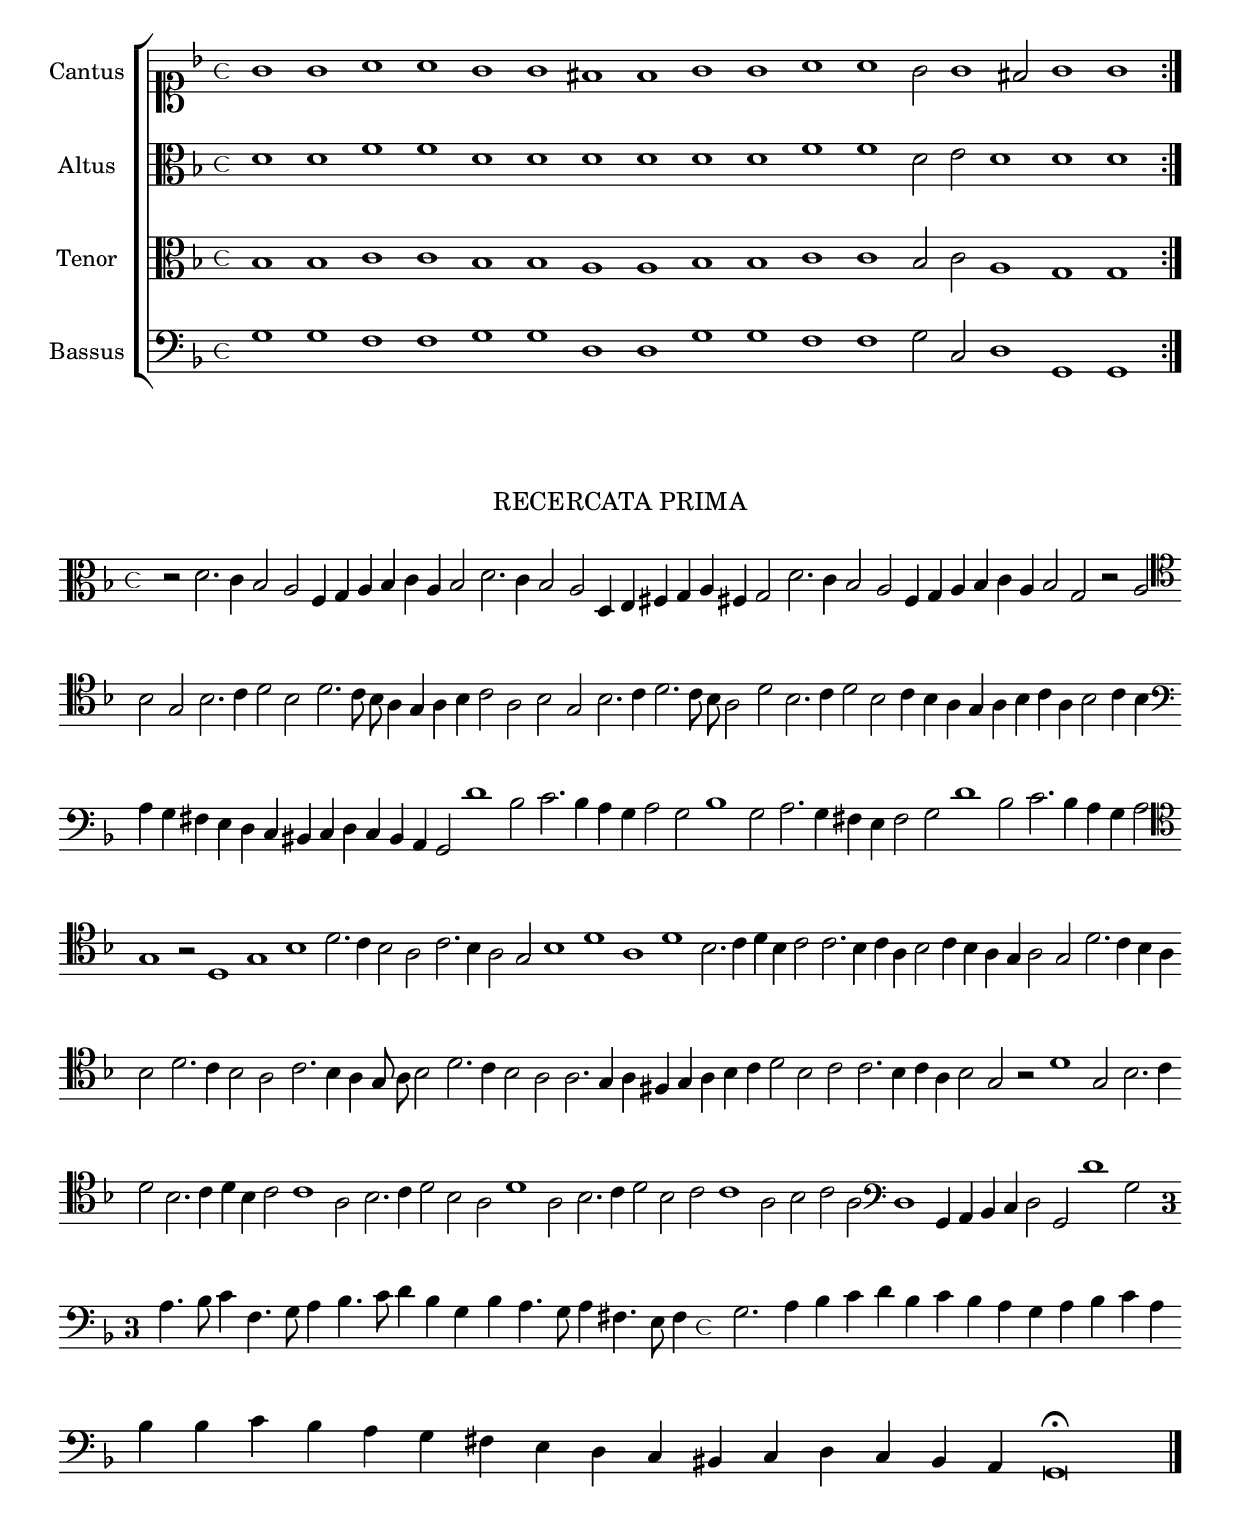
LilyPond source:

\version "2.12.3"

\tocItem "Recercata prima sopra li detti tenori"

\score {
  <<
    \new ChoirStaff \with {
      \override TimeSignature #'style = #'mensural
    }
    <<
      \new Staff = "cantus" <<
        \set Staff.instrumentName = #"Cantus"
        \new Voice = "cantus" {
          \relative c'' {
            #(set-accidental-style 'forget)
            \cadenzaOn
            \time 4/4
            \clef soprano
            \key d \minor
            \repeat volta 2 {g1 g a a g g fis f g g a a g2 g1 fis2 g1 g}
            \cadenzaOff
          }
        }
      >>
      \new Staff = "altus" <<
        \set Staff.instrumentName = #"Altus"
        \new Voice = "altus" {
          \relative c' {
            #(set-accidental-style 'forget)
            \cadenzaOn
            \time 4/4
            \clef alto
            \key d \minor
            \repeat volta 2 {d1 d f f d d d d d d f f d2 e d1 d d}
            \cadenzaOff
          }
        }
      >>
      \new Staff = "tenor" <<
        \set Staff.instrumentName = #"Tenor"
        \new Voice = "tenor" {
          \relative c' {
            #(set-accidental-style 'forget)
            \cadenzaOn
            \time 4/4
            \clef alto
            \key d \minor
            \repeat volta 2 {bes1 bes c c bes bes a a bes bes c c bes2 c a1 g g}
            #(set-accidental-style 'forget)
            \cadenzaOff
          }
        }
      >>
      \new Staff = "bassus" <<
        \set Staff.instrumentName = #"Bassus"
        \new Voice = "bassus" {
          \relative c' {
            #(set-accidental-style 'forget)
            \cadenzaOn
            \time 4/4
            \clef bass
            \key d \minor
            \repeat volta 2 {g1 g f f g g d d g g f f g2 c, d1 g, g}
            \cadenzaOff
          }
        }
      >>
    >>
  >>
}

\markup \abs-fontsize #12 \center-column {
  \vspace #2
  \fill-line { \center-column {"RECERCATA PRIMA" } }
  \vspace #1 
}

\score {
  <<
    \new Staff \with {
      %\remove "Time_signature_engraver"
      \override TimeSignature #'style = #'mensural
    }
    \relative c' {
      #(set-accidental-style 'forget)
      \autoBeamOff
      \cadenzaOn
      \time 4/4
      \clef alto
      \key d \minor
      r2 d2. c4 bes2 a f4 g a bes c a bes2 d2. c4 bes2 a d,4 e fis g a fis g2 d'2. c4 bes2 a f4 g a bes c a bes2 g r2 a \bar ""
      \clef tenor bes2 g bes2. c4 d2 bes d2. c8 bes a4 g a bes c2 a bes g bes2. c4 d2. c8 bes a2 d bes2. c4 d2 bes c4 bes a g a bes c a bes2 c4 bes \bar ""
      \clef bass a4 g fis e d c bis c d c bes a g2 d''1 bes2 c2. bes4 a g a2 g bes1 g2 a2. g4 fis e f2 g d'1 bes2 c2. bes4 a g a2 \bar ""
      \clef tenor g1 r2 d1 g bes d2. c4 bes2 a c2. bes4 a2 g bes1 d a d bes2. c4 d bes c2 c2. bes4 c a bes2 c4 bes a g a2 g d'2. c4 bes a \bar ""
      bes2 d2. c4 bes2 a c2. bes4 a g8 a bes2 d2. c4 bes2 a a2. g4 a fis4 g a bes c d2 bes c c2. bes4 c a bes2 g r2 d'1 g,2 bes2. c4 \bar ""
      d2 bes2. c4 d bes c2 c1 a2 bes2. c4 d2 bes a d1 a2 bes2. c4 d2 bes c c1 a2 bes c a \clef bass d,1 g,4 a bes c d2 g, d''1 g,2 \bar ""
      \once \override Staff.TimeSignature #'style = #'single-digit
      \time 3/1 a4. bes8 c4 f,4. g8 a4 bes4. c8 d4 bes g bes a4. g8 a4 fis4. e8 f4 \time 4/4 g2. a4 bes c d bes c bes a g a bes c a \bar ""
      bes4 bes c bes a g fis e d c bis c d c bes a g\breve\fermata
      \bar"|."
      \cadenzaOff
    }
  >>
  \layout { indent = #0 }
}